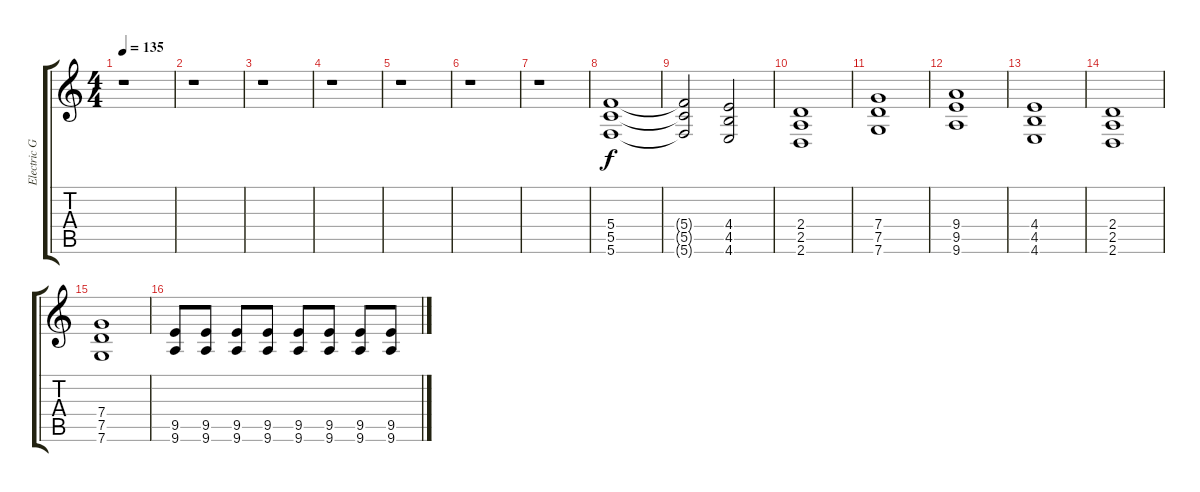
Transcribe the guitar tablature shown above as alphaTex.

\track ("Electric Guitar 1" "Electric G") {instrument overdrivenguitar}
\staff {score tabs}
\tuning (D4 A3 F3 C3 G2 C2) {hide}
\ts (4 4)
\tempo 135
\clef g2
\ks c
r.1{dy f} |
r.1 |
r.1 |
r.1 |
r.1 |
r.1 |
r.1 |
(5.4 5.5 5.6).1 |
(5.4{t} 5.5{t} 5.6{t}).2 (4.4 4.5 4.6).2 |
(2.4 2.5 2.6).1 |
(7.4 7.5 7.6).1 |
(9.4 9.5 9.6).1 |
(4.4 4.5 4.6).1 |
(2.4 2.5 2.6).1 |
(7.4 7.5 7.6).1 |
(9.5 9.6).8 (9.5 9.6).8 (9.5 9.6).8 (9.5 9.6).8 (9.5 9.6).8 (9.5 9.6).8 (9.5 9.6).8 (9.5 9.6).8
